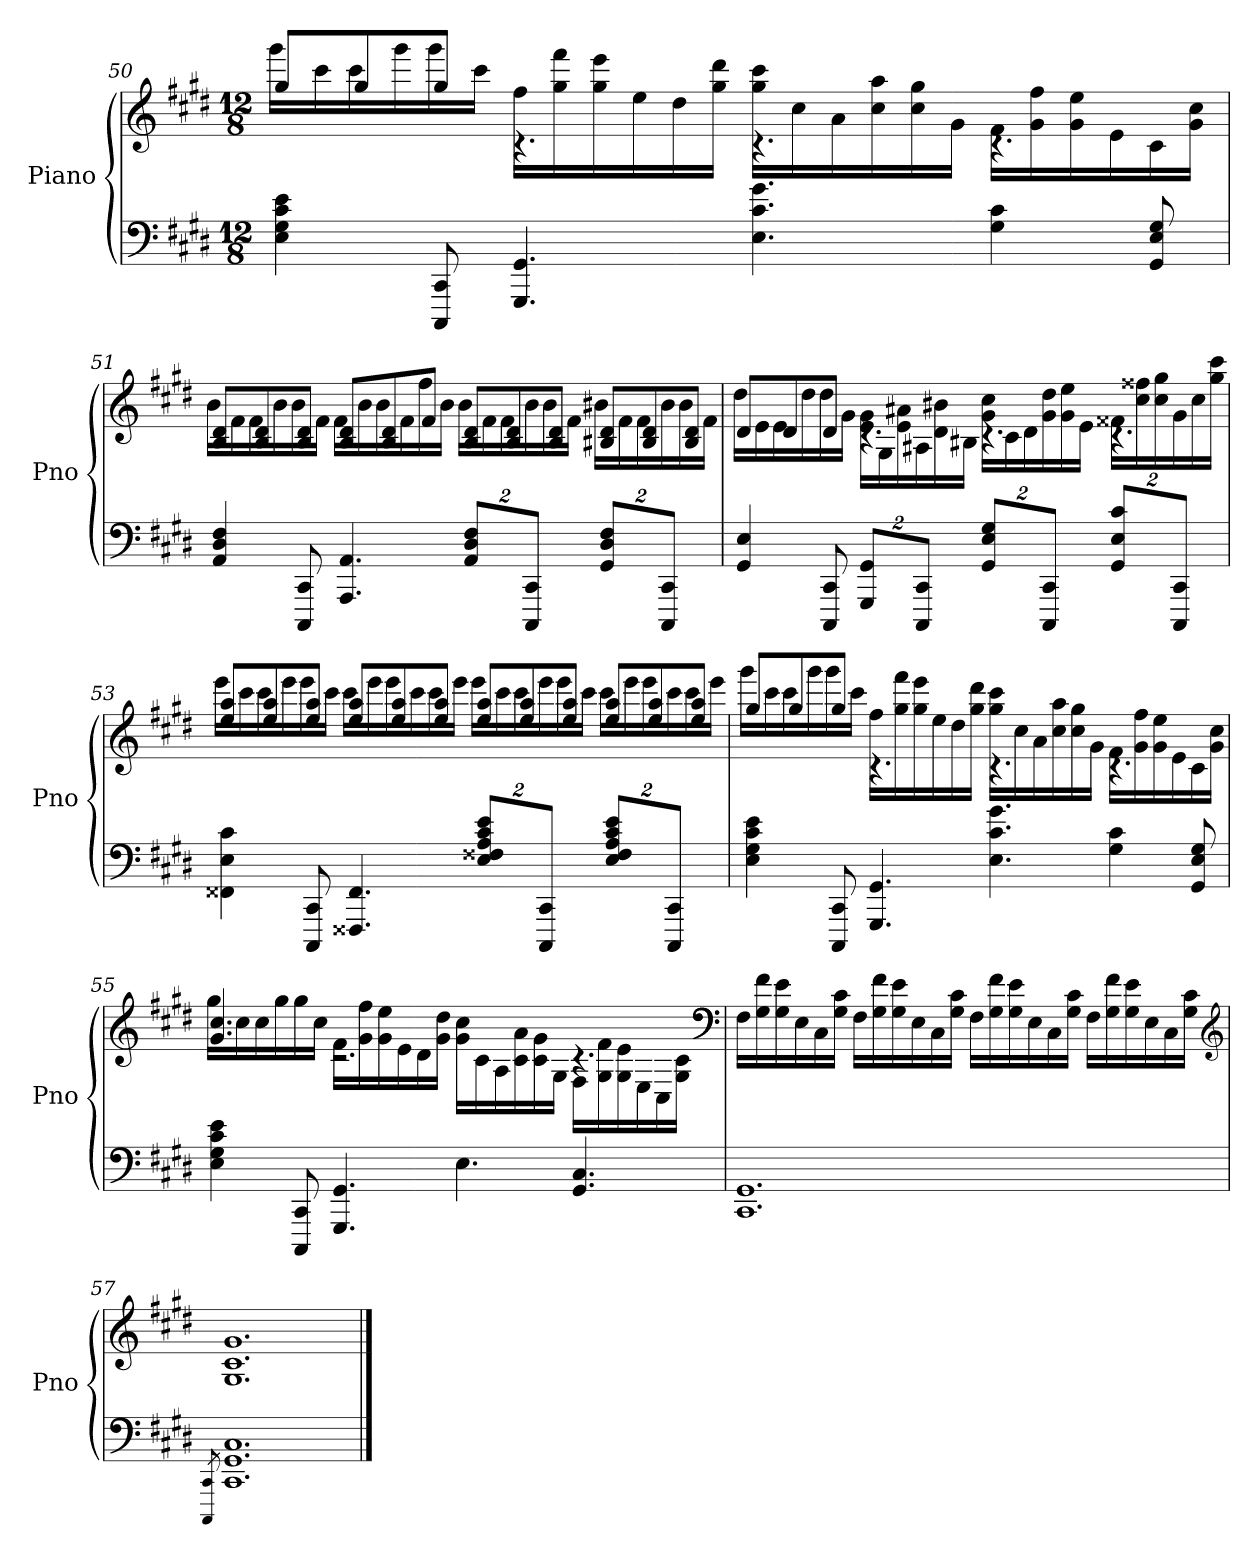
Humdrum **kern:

**kern	**kern
*part1	*part1
*staff2	*staff1
*I"Piano	*
*I'Pno	*
*clefF4	*clefG2
*k[f#c#g#d#]	*k[f#c#g#d#]
*c#:	*c#:
*M12/8	*M12/8
=50	=50
*	*^
4E 4G# 4c# 4e	8gg#L	16ggg#LL
.	.	16ccc#
.	8gg#	16ccc#
.	.	16ggg#
8CCC# 8CC#	8gg#J	16ggg#
.	.	16ccc#JJ
4.GGG# 4.GG#	4.rc	16ff#LL
.	.	16gg# 16fff#
.	.	16gg# 16eee
.	.	16ee
.	.	16dd#
.	.	16gg# 16ddd#JJ
4.E 4.c# 4.g#	4.rc	16gg# 16ccc#LL
.	.	16cc#
.	.	16a
.	.	16cc# 16aa
.	.	16cc# 16gg#
.	.	16g#JJ
4G# 4c#	4.rc	16f#LL
.	.	16g# 16ff#
.	.	16g# 16ee
.	.	16e
8GG# 8E 8G#	.	16c#
.	.	16g# 16cc#JJ
=51	=51	=51
4AA 4D# 4F#	8B 8d#L	16bLL
.	.	16f#
.	8B 8d#	16f#
.	.	16b
8CCC# 8CC#	8B 8d#J	16b
.	.	16f#JJ
4.AAA 4.AA	8B 8d#L	16f#LL
.	.	16b
.	8B 8d#	16b
.	.	16f#
.	8f#J	16ff#
.	.	16bJJ
16%3AA/ 16%3D#/ 16%3F#/L	8B 8d#L	16bLL
.	.	16f#
.	8B 8d#	16f#
16%3CCC#/ 16%3CC#/J	.	16b
.	8B 8d#J	16b
.	.	16f#JJ
16%3GG#/ 16%3D#/ 16%3F#/L	8B#X 8d#L	16b#XLL
.	.	16f#
.	8B# 8d#	16f#
16%3CCC#/ 16%3CC#/J	.	16b#
.	8B# 8d#J	16b#
.	.	16f#JJ
=52	=52	=52
4GG# 4E	8d#L	16dd#LL
.	.	16e
.	8d#	16e
.	.	16dd#
8CCC# 8CC#	8d#J	16dd#
.	.	16g#JJ
16%3GGG#/ 16%3GG#/L	4.rc	16e 16g#LL
.	.	16G#
.	.	16e 16a#X
16%3CCC#/ 16%3CC#/J	.	16A#X
.	.	16d# 16b#X
.	.	16B#XJJ
16%3GG#/ 16%3E/ 16%3G#/L	4.rc	16g# 16cc#LL
.	.	16c#
.	.	16d#
16%3CCC#/ 16%3CC#/J	.	16g# 16dd#
.	.	16g# 16ee
.	.	16eJJ
16%3GG#/ 16%3E/ 16%3c#/L	4.rc	16f##XLL
.	.	16cc# 16ff##X
.	.	16cc# 16gg#
16%3CCC#/ 16%3CC#/J	.	16g#
.	.	16cc#
.	.	16gg# 16ccc#JJ
=53	=53	=53
4FF##X 4E 4c#	8ee 8aaL	16eeeLL
.	.	16ccc#
.	8ee 8aa	16ccc#
.	.	16eee
8CCC# 8CC#	8ee 8aaJ	16eee
.	.	16ccc#JJ
4.FFF##X 4.FF##	8ee 8aaL	16ccc#LL
.	.	16eee
.	8ee 8aa	16eee
.	.	16ccc#
.	8ee 8aaJ	16ccc#
.	.	16eeeJJ
16%3E/ 16%3F##X/ 16%3A/ 16%3c#/ 16%3e/L	8ee 8aaL	16eeeLL
.	.	16ccc#
.	8ee 8aa	16ccc#
16%3CCC#/ 16%3CC#/J	.	16eee
.	8ee 8aaJ	16eee
.	.	16ccc#JJ
16%3E/ 16%3F##/ 16%3A/ 16%3c#/ 16%3e/L	8ee 8aaL	16ccc#LL
.	.	16eee
.	8ee 8aa	16eee
16%3CCC#/ 16%3CC#/J	.	16ccc#
.	8ee 8aaJ	16ccc#
.	.	16eeeJJ
=54	=54	=54
4E 4G# 4c# 4e	8gg#L	16ggg#LL
.	.	16ccc#
.	8gg#	16ccc#
.	.	16ggg#
8CCC# 8CC#	8gg#J	16ggg#
.	.	16ccc#JJ
4.GGG# 4.GG#	4.rc	16ff#LL
.	.	16gg# 16fff#
.	.	16gg# 16eee
.	.	16ee
.	.	16dd#
.	.	16gg# 16ddd#JJ
4.E 4.c# 4.g#	4.rc	16gg# 16ccc#LL
.	.	16cc#
.	.	16a
.	.	16cc# 16aa
.	.	16cc# 16gg#
.	.	16g#JJ
4G# 4c#	4.rc	16f#LL
.	.	16g# 16ff#
.	.	16g# 16ee
.	.	16e
8GG# 8E 8G#	.	16c#
.	.	16g# 16cc#JJ
=55	=55	=55
4E 4G# 4c# 4e	4.g# 4.cc#	16gg#LL
.	.	16cc#
.	.	16cc#
.	.	16gg#
8CCC# 8CC#	.	16gg#
.	.	16cc#JJ
4.GGG# 4.GG#	2.rc	16f#LL
.	.	16g# 16ff#
.	.	16g# 16ee
.	.	16e
.	.	16d#
.	.	16g# 16dd#JJ
4.E	.	16g# 16cc#LL
.	.	16c#
.	.	16A
.	.	16c# 16a
.	.	16c# 16g#
.	.	16G#JJ
4.GG# 4.C#	4.rc	16F#LL
.	.	16G# 16f#
.	.	16G# 16e
.	.	16E
.	.	16C#
.	.	16G# 16c#JJ
*	*v	*v
*	*clefF4
=56	=56
1.CC# 1.GG#	16F#LL
.	16G# 16f#
.	16G# 16e
.	16E
.	16C#
.	16G# 16c#JJ
.	16F#LL
.	16G# 16f#
.	16G# 16e
.	16E
.	16C#
.	16G# 16c#JJ
.	16F#LL
.	16G# 16f#
.	16G# 16e
.	16E
.	16C#
.	16G# 16c#JJ
.	16F#LL
.	16G# 16f#
.	16G# 16e
.	16E
.	16C#
.	16G# 16c#JJ
*	*clefG2
=57	=57
8qCCC# 8qCC#	.
1.CC# 1.GG# 1.C#	1.G# 1.c# 1.g#
==	==
*-	*-
